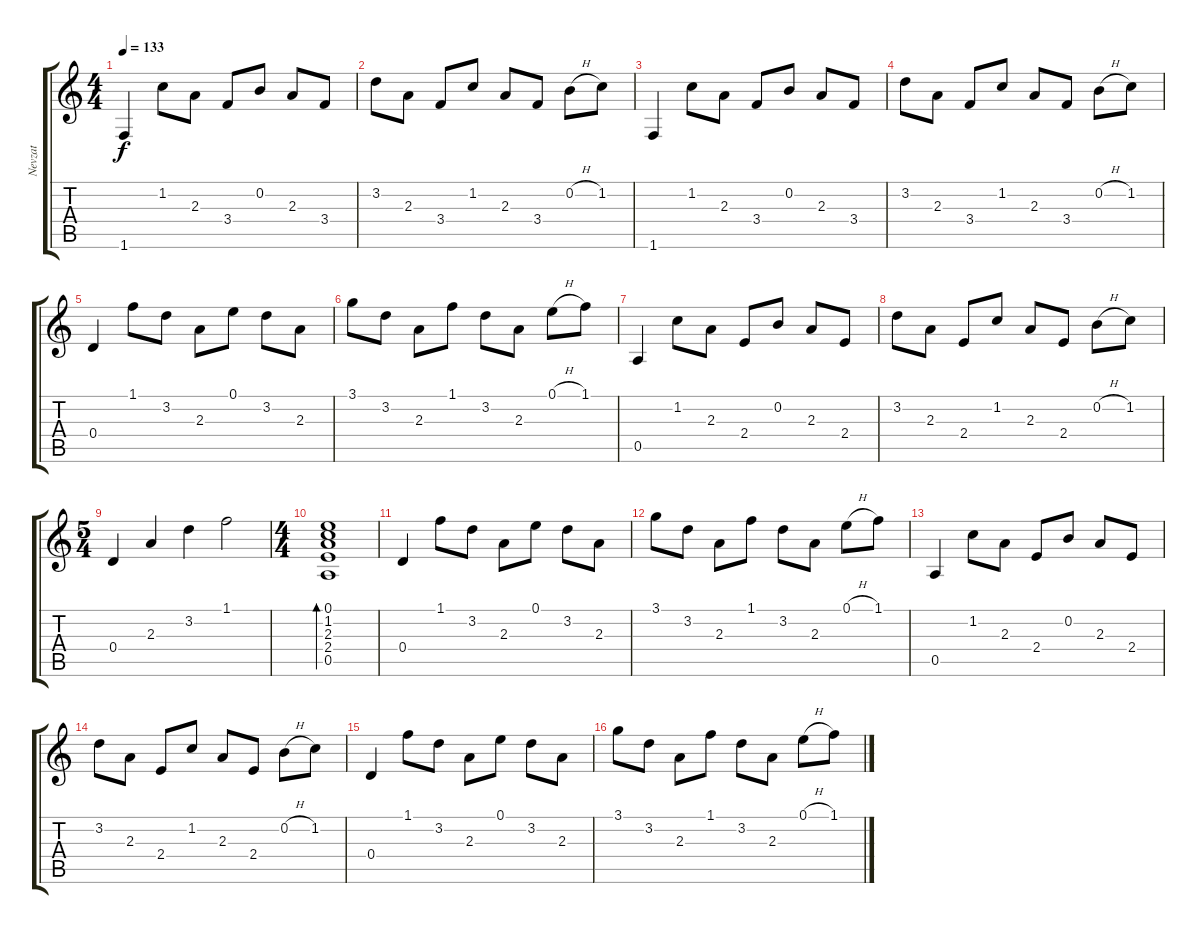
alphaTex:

\track ("Nevzat" "Nevzat") {instrument acousticguitarnylon}
\staff {score tabs}
\tuning (E4 B3 G3 D3 A2 E2) {hide}
\ts (4 4)
\tempo 133
\clef g2
\ks c
1.6.4{dy f} 1.2.8 2.3.8 3.4.8 0.2.8 2.3.8 3.4.8 |
3.2.8 2.3.8 3.4.8 1.2.8 2.3.8 3.4.8 0.2{h}.8 1.2.8 |
1.6.4 1.2.8 2.3.8 3.4.8 0.2.8 2.3.8 3.4.8 |
3.2.8 2.3.8 3.4.8 1.2.8 2.3.8 3.4.8 0.2{h}.8 1.2.8 |
0.4.4 1.1.8 3.2.8 2.3.8 0.1.8 3.2.8 2.3.8 |
3.1.8 3.2.8 2.3.8 1.1.8 3.2.8 2.3.8 0.1{h}.8 1.1.8 |
0.5.4 1.2.8 2.3.8 2.4.8 0.2.8 2.3.8 2.4.8 |
3.2.8 2.3.8 2.4.8 1.2.8 2.3.8 2.4.8 0.2{h}.8 1.2.8 |
\ts (5 4)
0.4.4 2.3.4 3.2.4 1.1.2 |
\ts (4 4)
(0.1 1.2 2.3 2.4 0.5).1{bd 480} |
0.4.4 1.1.8 3.2.8 2.3.8 0.1.8 3.2.8 2.3.8 |
3.1.8 3.2.8 2.3.8 1.1.8 3.2.8 2.3.8 0.1{h}.8 1.1.8 |
0.5.4 1.2.8 2.3.8 2.4.8 0.2.8 2.3.8 2.4.8 |
3.2.8 2.3.8 2.4.8 1.2.8 2.3.8 2.4.8 0.2{h}.8 1.2.8 |
0.4.4 1.1.8 3.2.8 2.3.8 0.1.8 3.2.8 2.3.8 |
3.1.8 3.2.8 2.3.8 1.1.8 3.2.8 2.3.8 0.1{h}.8 1.1.8
